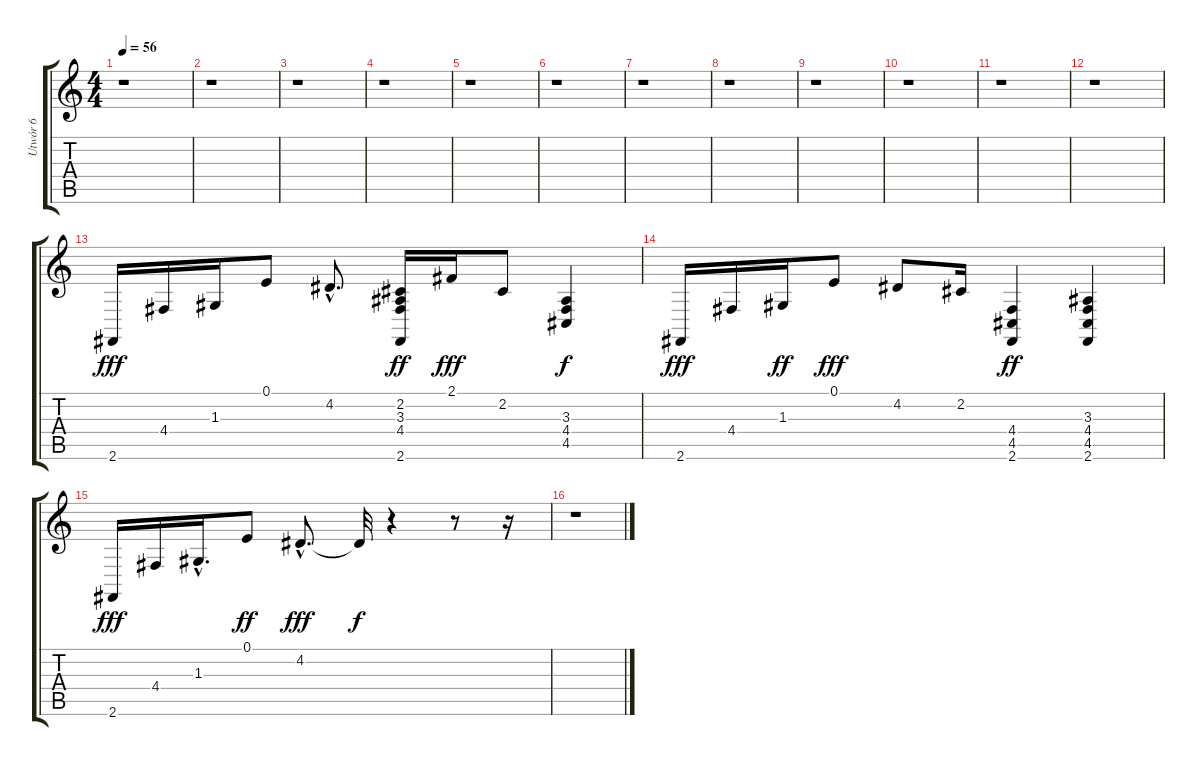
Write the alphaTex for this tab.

\track ("Utwór 6" "Utwór 6") {instrument acousticgrandpiano}
\staff {score tabs}
\tuning (E4 B3 G3 D3 A2 E2) {hide}
\ts (4 4)
\tempo 56
\clef g2
\ks c
r.1{dy f} |
r.1 |
r.1 |
r.1 |
r.1 |
r.1 |
r.1 |
r.1 |
r.1 |
r.1 |
r.1 |
r.1 |
2.6.16{dy fff} 4.4.16 1.3.16 0.1.8 4.2{hac}.8{d} (2.2 3.3 4.4 2.6).16{dy ff} 2.1.16{dy fff} 2.2.8 (3.3 4.4 4.5).4{dy f} |
2.6.16{dy fff} 4.4.16 1.3.16{dy ff} 0.1.8{dy fff} 4.2.8 2.2.16 (4.4 4.5 2.6).4{dy ff} (3.3 4.4 4.5 2.6).4 |
2.6.16{dy fff} 4.4.16 1.3{hac}.16{d} 0.1.8{dy ff} 4.2{hac}.8{d dy fff} 4.2{t}.32{dy f} r.4 r.8 r.16 |
r.1
